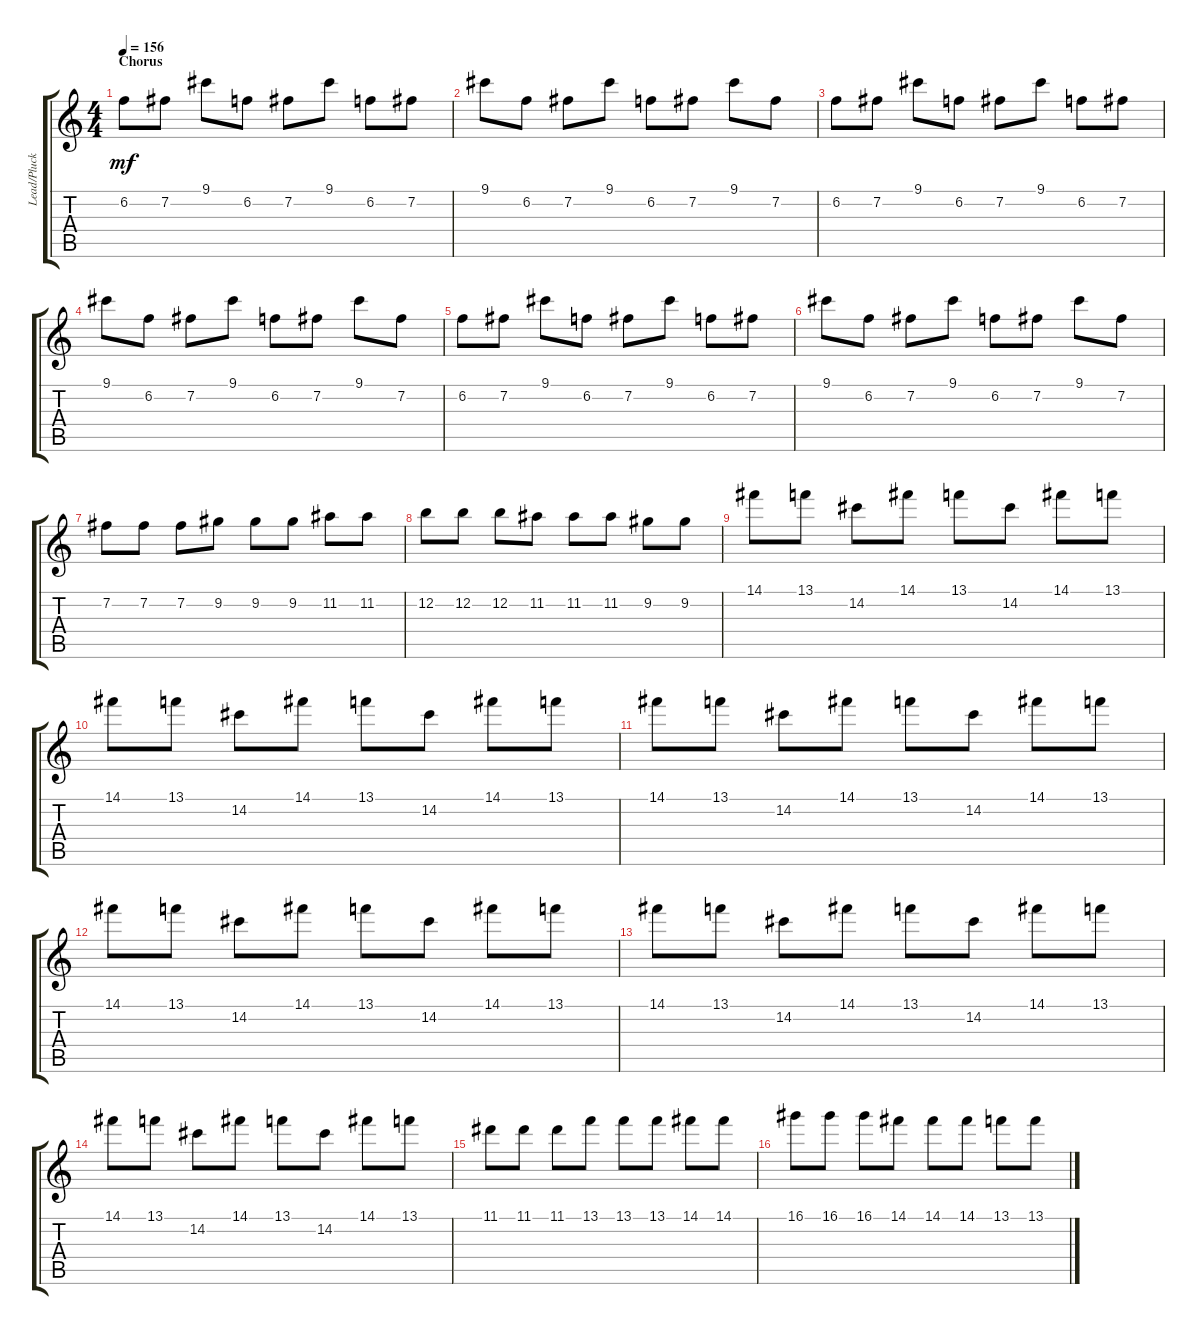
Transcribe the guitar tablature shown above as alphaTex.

\track ("Lead/Pluck Guitar" "Lead/Pluck") {instrument overdrivenguitar}
\staff {score tabs}
\tuning (E4 B3 G3 D3 A2 E2) {hide}
\ts (4 4)
\section ("" "Chorus")
\tempo 156
\clef g2
\ks c
6.2.8{dy mf} 7.2.8 9.1.8 6.2.8 7.2.8 9.1.8 6.2.8 7.2.8 |
9.1.8 6.2.8 7.2.8 9.1.8 6.2.8 7.2.8 9.1.8 7.2.8 |
6.2.8 7.2.8 9.1.8 6.2.8 7.2.8 9.1.8 6.2.8 7.2.8 |
9.1.8 6.2.8 7.2.8 9.1.8 6.2.8 7.2.8 9.1.8 7.2.8 |
6.2.8 7.2.8 9.1.8 6.2.8 7.2.8 9.1.8 6.2.8 7.2.8 |
9.1.8 6.2.8 7.2.8 9.1.8 6.2.8 7.2.8 9.1.8 7.2.8 |
7.2.8 7.2.8 7.2.8 9.2.8 9.2.8 9.2.8 11.2.8 11.2.8 |
12.2.8 12.2.8 12.2.8 11.2.8 11.2.8 11.2.8 9.2.8 9.2.8 |
14.1.8 13.1.8 14.2.8 14.1.8 13.1.8 14.2.8 14.1.8 13.1.8 |
14.1.8 13.1.8 14.2.8 14.1.8 13.1.8 14.2.8 14.1.8 13.1.8 |
14.1.8 13.1.8 14.2.8 14.1.8 13.1.8 14.2.8 14.1.8 13.1.8 |
14.1.8 13.1.8 14.2.8 14.1.8 13.1.8 14.2.8 14.1.8 13.1.8 |
14.1.8 13.1.8 14.2.8 14.1.8 13.1.8 14.2.8 14.1.8 13.1.8 |
14.1.8 13.1.8 14.2.8 14.1.8 13.1.8 14.2.8 14.1.8 13.1.8 |
11.1.8 11.1.8 11.1.8 13.1.8 13.1.8 13.1.8 14.1.8 14.1.8 |
16.1.8 16.1.8 16.1.8 14.1.8 14.1.8 14.1.8 13.1.8 13.1.8
